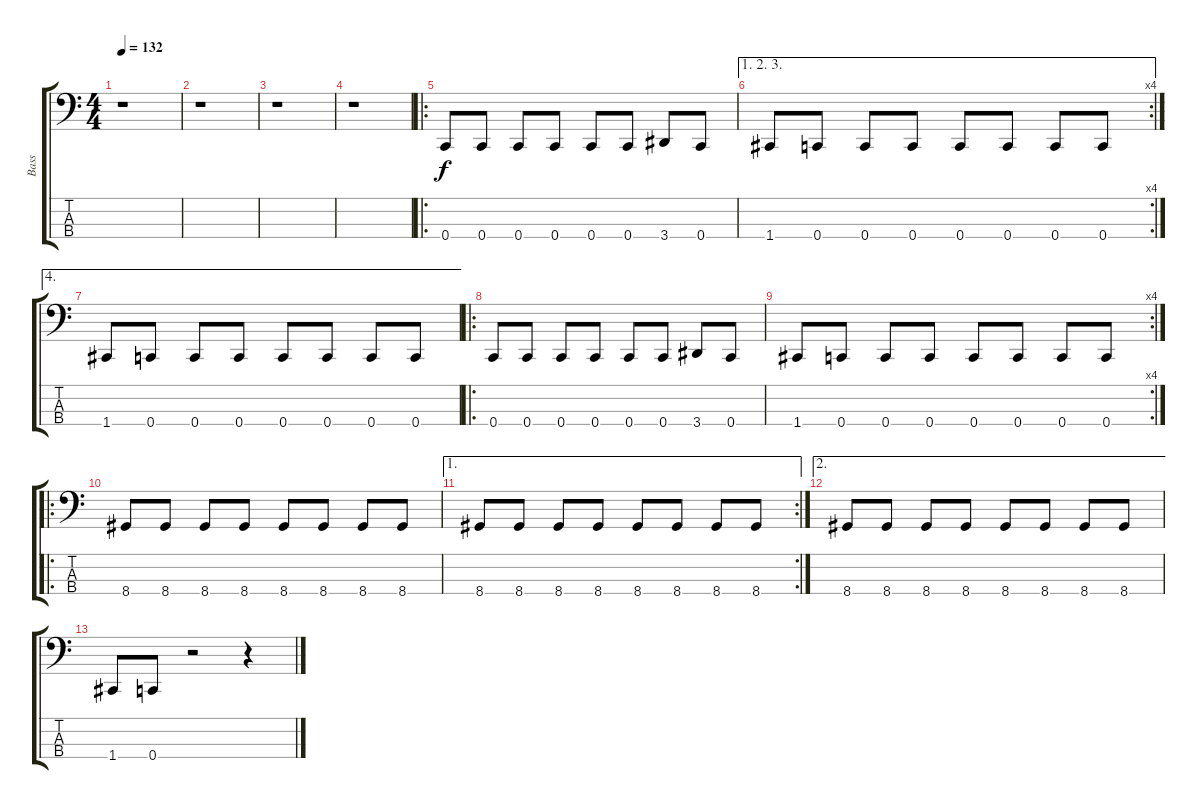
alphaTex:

\track ("Bass" "Bass") {instrument electricbassfinger}
\staff {score tabs}
\tuning (G2 C2 G1 C1) {hide}
\ts (4 4)
\tempo 132
\clef f4
\ks c
r.1{dy f} |
r.1 |
r.1 |
r.1 |
\ro
0.4.8 0.4.8 0.4.8 0.4.8 0.4.8 0.4.8 3.4.8 0.4.8 |
\ae (1 2 3)
\rc 4
1.4.8 0.4.8 0.4.8 0.4.8 0.4.8 0.4.8 0.4.8 0.4.8 |
\ae 4
1.4.8 0.4.8 0.4.8 0.4.8 0.4.8 0.4.8 0.4.8 0.4.8 |
\ro
0.4.8 0.4.8 0.4.8 0.4.8 0.4.8 0.4.8 3.4.8 0.4.8 |
\rc 4
1.4.8 0.4.8 0.4.8 0.4.8 0.4.8 0.4.8 0.4.8 0.4.8 |
\ro
8.4.8 8.4.8 8.4.8 8.4.8 8.4.8 8.4.8 8.4.8 8.4.8 |
\ae 1
\rc 2
8.4.8 8.4.8 8.4.8 8.4.8 8.4.8 8.4.8 8.4.8 8.4.8 |
\ae 2
8.4.8 8.4.8 8.4.8 8.4.8 8.4.8 8.4.8 8.4.8 8.4.8 |
1.4.8 0.4.8 r.2 r.4
